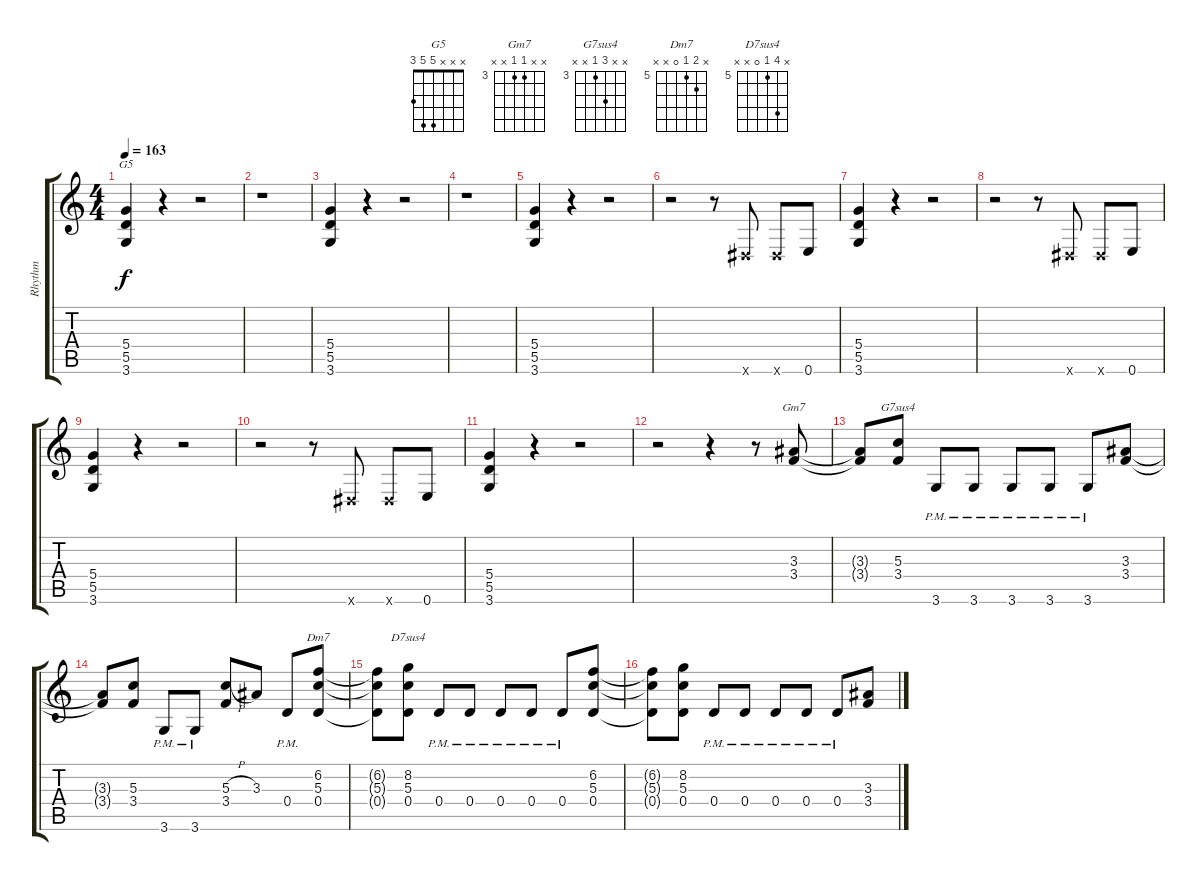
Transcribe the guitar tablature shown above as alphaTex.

\track ("Rhythm" "Rhythm") {instrument distortionguitar}
\staff {score tabs}
\tuning (E4 B3 G3 D3 A2 E2) {hide}
\chord ("G5" x x x 5 5 3)
\chord ("Gm7" x x 3 3 x x) {firstfret 3}
\chord ("G7sus4" x x 5 3 x x) {firstfret 3}
\chord ("Dm7" x 6 5 0 x x) {firstfret 5}
\chord ("D7sus4" x 8 5 0 x x) {firstfret 5}
\ts (4 4)
\tempo 163
\clef g2
\ks c
(5.4 5.5 3.6).4{ch "G5" dy f} r.4 r.2 |
r.1 |
(5.4 5.5 3.6).4 r.4 r.2 |
r.1 |
(5.4 5.5 3.6).4 r.4 r.2 |
r.2 r.8 -1.6{x}.8 -1.6{x}.8 0.6.8 |
(5.4 5.5 3.6).4 r.4 r.2 |
r.2 r.8 -1.6{x}.8 -1.6{x}.8 0.6.8 |
(5.4 5.5 3.6).4 r.4 r.2 |
r.2 r.8 -1.6{x}.8 -1.6{x}.8 0.6.8 |
(5.4 5.5 3.6).4 r.4 r.2 |
r.2 r.4 r.8 (3.3 3.4).8{ch "Gm7"} |
(3.3{t} 3.4{t}).8 (5.3 3.4).8{ch "G7sus4"} 3.6{pm}.8 3.6{pm}.8 3.6{pm}.8 3.6{pm}.8 3.6{pm}.8 (3.3 3.4).8 |
(3.3{t} 3.4{t}).8 (5.3 3.4).8 3.6{pm}.8 3.6{pm}.8 (5.3{h} 3.4).8 3.3.8 0.4{pm}.8 (6.2 5.3 0.4).8{ch "Dm7"} |
(6.2{t} 5.3{t} 0.4{t}).8 (8.2 5.3 0.4).8{ch "D7sus4"} 0.4{pm}.8 0.4{pm}.8 0.4{pm}.8 0.4{pm}.8 0.4{pm}.8 (6.2 5.3 0.4).8 |
(6.2{t} 5.3{t} 0.4{t}).8 (8.2 5.3 0.4).8 0.4{pm}.8 0.4{pm}.8 0.4{pm}.8 0.4{pm}.8 0.4{pm}.8 (3.3 3.4).8
